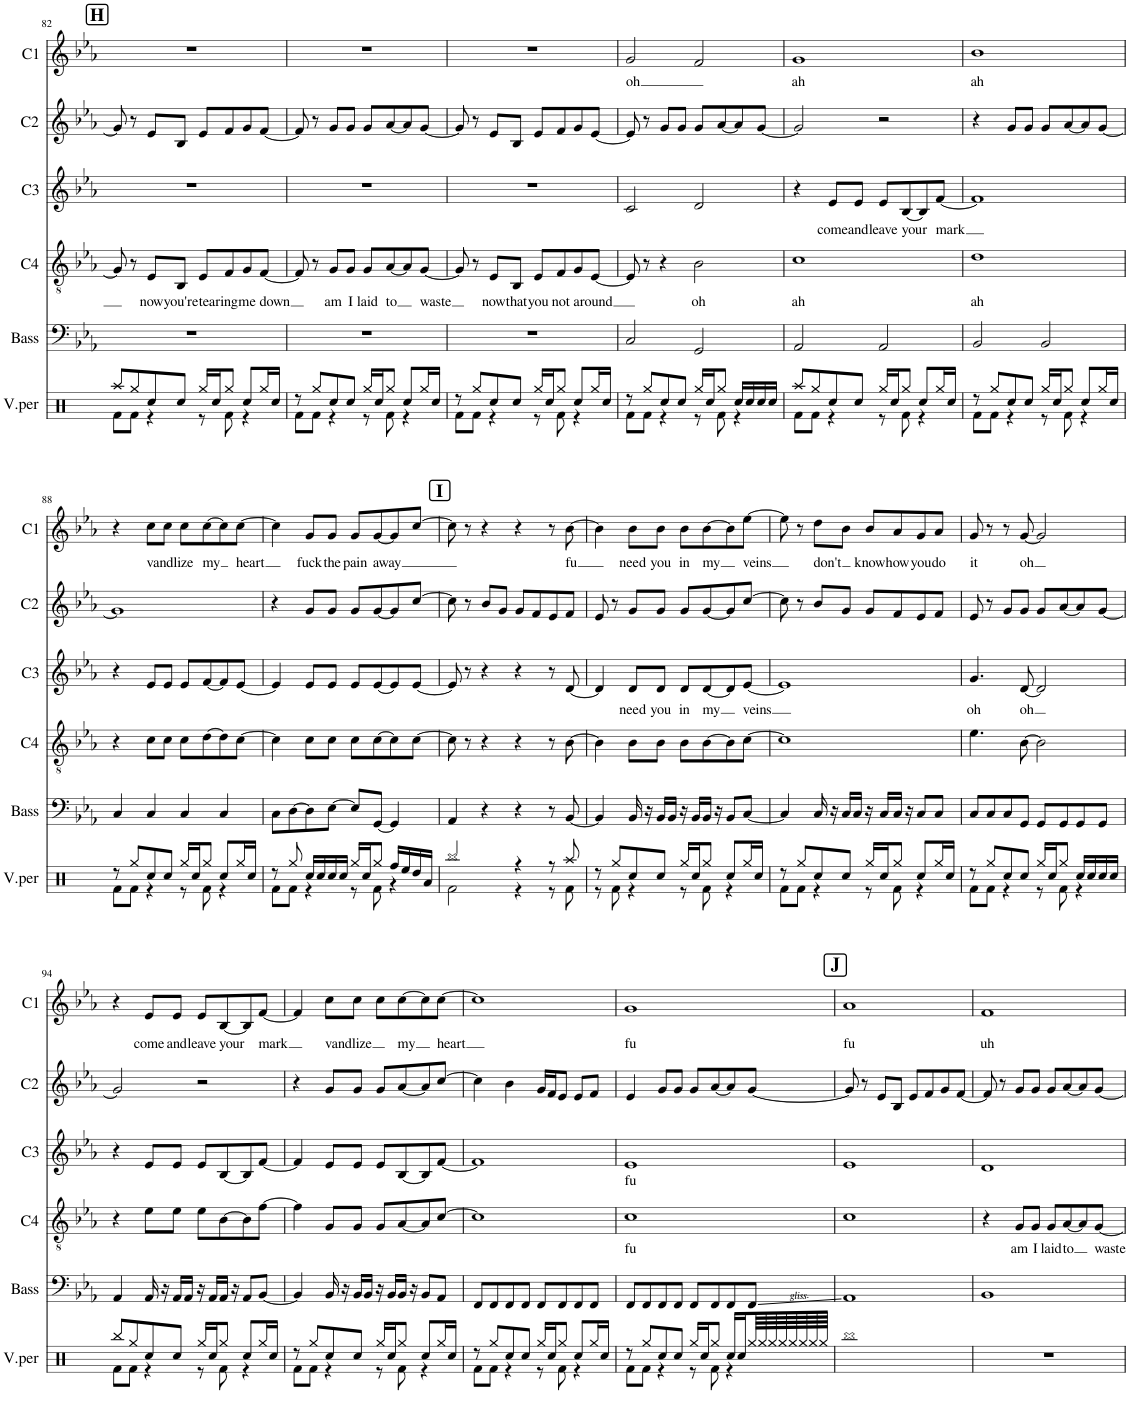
**kern	**kern	**kern	**text	**kern	**text	**kern	**kern	**text
*part6	*part5	*part4	*part4	*part3	*part3	*part2	*part1	*part1
*staff6	*staff5	*staff4	*staff4	*staff3	*staff3	*staff2	*staff1	*staff1
*I"V.per	*I"Bass	*I"Chor4	*	*I"Chor3	*	*I"Chor2	*I"Chor1	*
*I'V.per	*I'Bass	*I'C4	*	*I'C3	*	*I'C2	*I'C1	*
!!LO:PB:g=z
*clefX	*clefF4	*clefGv2	*	*clefG2	*	*clefG2	*clefG2	*
*k[]	*k[b-e-a-]	*k[b-e-a-]	*	*k[b-e-a-]	*	*k[b-e-a-]	*k[b-e-a-]	*
*M4/4	*M4/4	*M4/4	*	*M4/4	*	*M4/4	*M4/4	*
!!LO:REH:place=s1:a:B:cj:fs=14:t=H
=82	=82	=82	=82	=82	=82	=82	=82	=82
*^	*	*	*	*	*	*	*	*
8Raa/L	8Rf\L	1r	8G/]	.	1r	.	8g/]	1r	.
8Rgg/	8Rf\J	.	8r	.	.	.	8r	.	.
!	!	!	!	!LO:LY:b	!	!	!	!	!
8Rcc/	4r	.	8E-/L	now	.	.	8e-/L	.	.
!	!	!	!	!LO:LY:b	!	!	!	!	!
8Rcc/J	.	.	8BB-/J	you're	.	.	8B-/J	.	.
!	!	!	!	!LO:LY:b	!	!	!	!	!
16Rgg/LL	8r	.	8E-/L	tearing	.	.	8e-/L	.	.
16Rcc/J	.	.	.	.	.	.	.	.	.
8Rgg/J	8Rf\	.	8F/	.	.	.	8f/	.	.
!	!	!	!	!LO:LY:b	!	!	!	!	!
8Rcc/L	4r	.	8G/	me	.	.	8g/	.	.
!	!	!	!	!LO:LY:b	!	!	!	!	!
16Rgg/L	.	.	[8F/J	down	.	.	[8f/J	.	.
16Rcc/JJ	.	.	.	.	.	.	.	.	.
=83	=83	=83	=83	=83	=83	=83	=83	=83	=83
8r	8Rf\L	1r	8F/]	.	1r	.	8f/]	1r	.
8Rgg/L	8Rf\J	.	8r	.	.	.	8r	.	.
!	!	!	!	!LO:LY:b	!	!	!	!	!
8Rcc/	4r	.	8G/L	am	.	.	8g/L	.	.
!	!	!	!	!LO:LY:b	!	!	!	!	!
8Rcc/J	.	.	8G/J	I	.	.	8g/J	.	.
!	!	!	!	!LO:LY:b	!	!	!	!	!
16Rgg/LL	8r	.	8G/L	laid	.	.	8g/L	.	.
16Rcc/J	.	.	.	.	.	.	.	.	.
!	!	!	!	!LO:LY:b	!	!	!	!	!
8Rgg/J	8Rf\	.	[8A-/	to	.	.	[8a-/	.	.
8Rcc/L	4r	.	8A-/]	.	.	.	8a-/]	.	.
!	!	!	!	!LO:LY:b	!	!	!	!	!
16Rgg/L	.	.	[8G/J	waste	.	.	[8g/J	.	.
16Rcc/JJ	.	.	.	.	.	.	.	.	.
=84	=84	=84	=84	=84	=84	=84	=84	=84	=84
8r	8Rf\L	1r	8G/]	.	1r	.	8g/]	1r	.
8Rgg/L	8Rf\J	.	8r	.	.	.	8r	.	.
!	!	!	!	!LO:LY:b	!	!	!	!	!
8Rcc/	4r	.	8E-/L	now	.	.	8e-/L	.	.
!	!	!	!	!LO:LY:b	!	!	!	!	!
8Rcc/J	.	.	8BB-/J	that	.	.	8B-/J	.	.
!	!	!	!	!LO:LY:b	!	!	!	!	!
16Rgg/LL	8r	.	8E-/L	you	.	.	8e-/L	.	.
16Rcc/J	.	.	.	.	.	.	.	.	.
!	!	!	!	!LO:LY:b	!	!	!	!	!
8Rgg/J	8Rf\	.	8F/	not	.	.	8f/	.	.
!	!	!	!	!LO:LY:b	!	!	!	!	!
8Rcc/L	4r	.	8G/	around	.	.	8g/	.	.
16Rgg/L	.	.	[8E-/J	.	.	.	[8e-/J	.	.
16Rcc/JJ	.	.	.	.	.	.	.	.	.
=85	=85	=85	=85	=85	=85	=85	=85	=85	=85
!	!	!	!	!	!	!	!	!	!LO:LY:b
8r	8Rf\L	2C/	8E-/]	.	2c/	.	8e-/]	2g/	oh
8Rgg/L	8Rf\J	.	8r	.	.	.	8r	.	.
8Rcc/	4r	.	4r	.	.	.	8g/L	.	.
8Rcc/J	.	.	.	.	.	.	8g/J	.	.
!	!	!	!	!LO:LY:b	!	!	!	!	!
16Rgg/LL	8r	2GG/	2B-\	oh	2d/	.	8g/L	2f/	.
16Rcc/J	.	.	.	.	.	.	.	.	.
8Rgg/J	8Rf\	.	.	.	.	.	[8a-/	.	.
16Rcc/LL	4r	.	.	.	.	.	8a-/]	.	.
16Rcc/	.	.	.	.	.	.	.	.	.
16Rcc/	.	.	.	.	.	.	[8g/J	.	.
16Rcc/JJ	.	.	.	.	.	.	.	.	.
=86	=86	=86	=86	=86	=86	=86	=86	=86	=86
!	!	!	!	!LO:LY:b	!	!	!	!	!LO:LY:b
8Raa/L	8Rf\L	2AA-/	1c	ah	4r	.	2g/]	1g	ah
8Rgg/	8Rf\J	.	.	.	.	.	.	.	.
!	!	!	!	!	!	!LO:LY:b	!	!	!
8Rcc/	4r	.	.	.	8e-/L	come	.	.	.
!	!	!	!	!	!	!LO:LY:b	!	!	!
8Rcc/J	.	.	.	.	8e-/J	and	.	.	.
!	!	!	!	!	!	!LO:LY:b	!	!	!
16Rgg/LL	8r	2AA-/	.	.	8e-/L	leave	2r	.	.
16Rcc/J	.	.	.	.	.	.	.	.	.
!	!	!	!	!	!	!LO:LY:b	!	!	!
8Rgg/J	8Rf\	.	.	.	[8B-/	your	.	.	.
8Rcc/L	4r	.	.	.	8B-/]	.	.	.	.
!	!	!	!	!	!	!LO:LY:b	!	!	!
16Rgg/L	.	.	.	.	[8f/J	mark	.	.	.
16Rcc/JJ	.	.	.	.	.	.	.	.	.
=87	=87	=87	=87	=87	=87	=87	=87	=87	=87
!	!	!	!	!LO:LY:b	!	!	!	!	!LO:LY:b
8r	8Rf\L	2BB-/	1d	ah	1f]	.	4r	1b-	ah
8Rgg/L	8Rf\J	.	.	.	.	.	.	.	.
8Rcc/	4r	.	.	.	.	.	8g/L	.	.
8Rcc/J	.	.	.	.	.	.	8g/J	.	.
16Rgg/LL	8r	2BB-/	.	.	.	.	8g/L	.	.
16Rcc/J	.	.	.	.	.	.	.	.	.
8Rgg/J	8Rf\	.	.	.	.	.	[8a-/	.	.
8Rcc/L	4r	.	.	.	.	.	8a-/]	.	.
16Rgg/L	.	.	.	.	.	.	[8g/J	.	.
16Rcc/JJ	.	.	.	.	.	.	.	.	.
!!LO:LB:g=z
=88	=88	=88	=88	=88	=88	=88	=88	=88	=88
8r	8Rf\L	4C/	4r	.	4r	.	1g]	4r	.
8Rgg/L	8Rf\J	.	.	.	.	.	.	.	.
!	!	!	!	!	!	!	!	!	!LO:LY:b
8Rcc/	4r	4C/	8c\L	.	8e-/L	.	.	8cc\L	vandlize
8Rcc/J	.	.	8c\J	.	8e-/J	.	.	8cc\J	.
16Rgg/LL	8r	4C/	8c\L	.	8e-/L	.	.	8cc\L	.
16Rcc/J	.	.	.	.	.	.	.	.	.
!	!	!	!	!	!	!	!	!	!LO:LY:b
8Rgg/J	8Rf\	.	[8d\	.	[8f/	.	.	[8cc\	my
8Rcc/L	4r	4C/	8d\]	.	8f/]	.	.	8cc\]	.
!	!	!	!	!	!	!	!	!	!LO:LY:b
16Rgg/L	.	.	[8c\J	.	[8e-/J	.	.	[8cc\J	heart
16Rcc/JJ	.	.	.	.	.	.	.	.	.
=89	=89	=89	=89	=89	=89	=89	=89	=89	=89
8r	8Rf\L	8C\L	4c\]	.	4e-/]	.	4r	4cc\]	.
8Rgg/	8Rf\J	[8D\	.	.	.	.	.	.	.
!	!	!	!	!	!	!	!	!	!LO:LY:b
16Rcc/LL	4r	8D\]	8c\L	.	8e-/L	.	8g/L	8g/L	fuck
16Rcc/	.	.	.	.	.	.	.	.	.
!	!	!	!	!	!	!	!	!	!LO:LY:b
16Rcc/	.	[8E-\J	8c\J	.	8e-/J	.	8g/J	8g/J	the
16Rcc/JJ	.	.	.	.	.	.	.	.	.
!	!	!	!	!	!	!	!	!	!LO:LY:b
16Rgg/LL	8r	8E-/L]	8c\L	.	8e-/L	.	8g/L	8g/L	pain
16Rcc/J	.	.	.	.	.	.	.	.	.
!	!	!	!	!	!	!	!	!	!LO:LY:b
8Rgg/J	8Rf\	[8GG/J	[8c\	.	[8e-/	.	[8g/	[8g/	away
16Rff/LL	4r	4GG/]	8c\]	.	8e-/]	.	8g/]	8g/]	.
16Ree/	.	.	.	.	.	.	.	.	.
16Rdd/	.	.	[8c\J	.	[8e-/J	.	[8cc/J	[8cc/J	.
16Ra/JJ	.	.	.	.	.	.	.	.	.
!!LO:REH:place=s1:a:B:cj:fs=14:t=I
=90	=90	=90	=90	=90	=90	=90	=90	=90	=90
2Rbb/	2Rf\	4AA-/	8c\]	.	8e-/]	.	8cc\]	8cc\]	.
.	.	.	8r	.	8r	.	8r	8r	.
.	.	4r	4r	.	4r	.	8b-/L	4r	.
.	.	.	.	.	.	.	8g/J	.	.
4r	4r	4r	4r	.	4r	.	8g/L	4r	.
.	.	.	.	.	.	.	8f/	.	.
8r	8r	8r	8r	.	8r	.	8e-/	8r	.
!	!	!	!	!	!	!	!	!	!LO:LY:b
8Raa/	8Rf\	[8BB-/	[8B-\	.	[8d/	.	8f/J	[8b-\	fu
=91	=91	=91	=91	=91	=91	=91	=91	=91	=91
8r	8r	4BB-/]	4B-\]	.	4d/]	.	8e-/	4b-\]	.
8Rgg/L	8Rf\	.	.	.	.	.	8r	.	.
!	!	!	!	!	!	!LO:LY:b	!	!	!LO:LY:b
8Rcc/	4r	16BB-/	8B-\L	.	8d/L	need	8g/L	8b-\L	need
.	.	16r	.	.	.	.	.	.	.
!	!	!	!	!	!	!LO:LY:b	!	!	!LO:LY:b
8Rcc/J	.	16BB-/LL	8B-\J	.	8d/J	you	8g/J	8b-\J	you
.	.	16BB-/JJ	.	.	.	.	.	.	.
!	!	!	!	!	!	!LO:LY:b	!	!	!LO:LY:b
16Rgg/LL	8r	16r	8B-\L	.	8d/L	in	8g/L	8b-\L	in
16Rcc/J	.	16BB-/LL	.	.	.	.	.	.	.
!	!	!	!	!	!	!LO:LY:b	!	!	!LO:LY:b
8Rgg/J	8Rf\	16BB-/JJ	[8B-\	.	[8d/	my	[8g/	[8b-\	my
.	.	16r	.	.	.	.	.	.	.
8Rcc/L	4r	8BB-/L	8B-\]	.	8d/]	.	8g/]	8b-\]	.
!	!	!	!	!	!	!LO:LY:b	!	!	!LO:LY:b
16Rgg/L	.	[8C/J	[8c\J	.	[8e-/J	veins	[8cc/J	[8ee-\J	veins
16Rcc/JJ	.	.	.	.	.	.	.	.	.
=92	=92	=92	=92	=92	=92	=92	=92	=92	=92
8r	8Rf\L	4C/]	1c]	.	1e-]	.	8cc\]	8ee-\]	.
8Rgg/L	8Rf\J	.	.	.	.	.	8r	8r	.
!	!	!	!	!	!	!	!	!	!LO:LY:b
8Rcc/	4r	16C/	.	.	.	.	8b-/L	8dd\L	don't
.	.	16r	.	.	.	.	.	.	.
8Rcc/J	.	16C/LL	.	.	.	.	8g/J	8b-\J	.
.	.	16C/JJ	.	.	.	.	.	.	.
!	!	!	!	!	!	!	!	!	!LO:LY:b
16Rgg/LL	8r	16r	.	.	.	.	8g/L	8b-/L	know
16Rcc/J	.	16C/LL	.	.	.	.	.	.	.
!	!	!	!	!	!	!	!	!	!LO:LY:b
8Rgg/J	8Rf\	16C/JJ	.	.	.	.	8f/	8a-/	how
.	.	16r	.	.	.	.	.	.	.
!	!	!	!	!	!	!	!	!	!LO:LY:b
8Rcc/L	4r	8C/L	.	.	.	.	8e-/	8g/	you
!	!	!	!	!	!	!	!	!	!LO:LY:b
16Rgg/L	.	8C/J	.	.	.	.	8f/J	8a-/J	do
16Rcc/JJ	.	.	.	.	.	.	.	.	.
=93	=93	=93	=93	=93	=93	=93	=93	=93	=93
!	!	!	!	!	!	!LO:LY:b	!	!	!LO:LY:b
8r	8Rf\L	8C/L	4.e-\	.	4.g/	oh	8e-/	8g/	it
8Rgg/L	8Rf\J	8C/	.	.	.	.	8r	8r	.
8Rcc/	4r	8C/	.	.	.	.	8g/L	8r	.
!	!	!	!	!	!	!LO:LY:b	!	!	!LO:LY:b
8Rcc/J	.	8GG/J	[8B-\	.	[8d/	oh	8g/J	[8g/	oh
16Rgg/LL	8r	8GG/L	2B-\]	.	2d/]	.	8g/L	2g/]	.
16Rcc/J	.	.	.	.	.	.	.	.	.
8Rgg/J	8Rf\	8GG/	.	.	.	.	[8a-/	.	.
16Rcc/LL	4r	8GG/	.	.	.	.	8a-/]	.	.
16Rcc/	.	.	.	.	.	.	.	.	.
16Rcc/	.	8GG/J	.	.	.	.	[8g/J	.	.
16Rcc/JJ	.	.	.	.	.	.	.	.	.
!!LO:LB:g=z
=94	=94	=94	=94	=94	=94	=94	=94	=94	=94
8Rbb/L	8Rf\L	4AA-/	4r	.	4r	.	2g/]	4r	.
8Rgg/	8Rf\J	.	.	.	.	.	.	.	.
!	!	!	!	!	!	!	!	!	!LO:LY:b
8Rcc/	4r	16AA-/	8e-\L	.	8e-/L	.	.	8e-/L	come
.	.	16r	.	.	.	.	.	.	.
!	!	!	!	!	!	!	!	!	!LO:LY:b
8Rcc/J	.	16AA-/LL	8e-\J	.	8e-/J	.	.	8e-/J	and
.	.	16AA-/JJ	.	.	.	.	.	.	.
!	!	!	!	!	!	!	!	!	!LO:LY:b
16Rgg/LL	8r	16r	8e-\L	.	8e-/L	.	2r	8e-/L	leave
16Rcc/J	.	16AA-/LL	.	.	.	.	.	.	.
!	!	!	!	!	!	!	!	!	!LO:LY:b
8Rgg/J	8Rf\	16AA-/JJ	[8B-\	.	[8B-/	.	.	[8B-/	your
.	.	16r	.	.	.	.	.	.	.
8Rcc/L	4r	8AA-/L	8B-\]	.	8B-/]	.	.	8B-/]	.
!	!	!	!	!	!	!	!	!	!LO:LY:b
16Rgg/L	.	[8BB-/J	[8f\J	.	[8f/J	.	.	[8f/J	mark
16Rcc/JJ	.	.	.	.	.	.	.	.	.
=95	=95	=95	=95	=95	=95	=95	=95	=95	=95
8r	8Rf\L	4BB-/]	4f\]	.	4f/]	.	4r	4f/]	.
8Rgg/L	8Rf\J	.	.	.	.	.	.	.	.
!	!	!	!	!	!	!	!	!	!LO:LY:b
8Rcc/	4r	16BB-/	8G/L	.	8e-/L	.	8g/L	8cc\L	vandlize
.	.	16r	.	.	.	.	.	.	.
8Rcc/J	.	16BB-/LL	8G/J	.	8e-/J	.	8g/J	8cc\J	.
.	.	16BB-/JJ	.	.	.	.	.	.	.
16Rgg/LL	8r	16r	8G/L	.	8e-/L	.	8g/L	8cc\L	.
16Rcc/J	.	16BB-/LL	.	.	.	.	.	.	.
!	!	!	!	!	!	!	!	!	!LO:LY:b
8Rgg/J	8Rf\	16BB-/JJ	[8A-/	.	[8B-/	.	[8a-/	[8cc\	my
.	.	16r	.	.	.	.	.	.	.
8Rcc/L	4r	8BB-/L	8A-/]	.	8B-/]	.	8a-/]	8cc\]	.
!	!	!	!	!	!	!	!	!	!LO:LY:b
16Rgg/L	.	8AA-/J	[8c/J	.	[8f/J	.	[8cc/J	[8cc\J	heart
16Rcc/JJ	.	.	.	.	.	.	.	.	.
=96	=96	=96	=96	=96	=96	=96	=96	=96	=96
8r	8Rf\L	8FF/L	1c]	.	1f]	.	4cc\]	1cc]	.
8Rgg/L	8Rf\J	8FF/	.	.	.	.	.	.	.
8Rcc/	4r	8FF/	.	.	.	.	4b-\	.	.
8Rcc/J	.	8FF/J	.	.	.	.	.	.	.
16Rgg/LL	8r	8FF/L	.	.	.	.	16g/LL	.	.
16Rcc/J	.	.	.	.	.	.	16f/J	.	.
8Rgg/J	8Rf\	8FF/	.	.	.	.	8e-/J	.	.
8Rcc/L	4r	8FF/	.	.	.	.	8e-/L	.	.
16Rgg/L	.	8FF/J	.	.	.	.	8f/J	.	.
16Rcc/JJ	.	.	.	.	.	.	.	.	.
=97	=97	=97	=97	=97	=97	=97	=97	=97	=97
!	!	!	!	!LO:LY:b	!	!LO:LY:b	!	!	!LO:LY:b
8r	8Rf\L	8FF/L	1c	fu	1e-	fu	4e-/	1g	fu
8Rgg/L	8Rf\J	8FF/	.	.	.	.	.	.	.
8Rcc/	4r	8FF/	.	.	.	.	8g/L	.	.
8Rcc/J	.	8FF/J	.	.	.	.	8g/J	.	.
16Rgg/LL	8r	8FF/L	.	.	.	.	8g/L	.	.
16Rcc/J	.	.	.	.	.	.	.	.	.
8Rgg/J	8Rf\	8FF/	.	.	.	.	[8a-/	.	.
16Rcc/LL	4r	8FF/	.	.	.	.	8a-/]	.	.
16Rcc/	.	.	.	.	.	.	.	.	.
64Rgg/LL	.	8FF/J	.	.	.	.	[8g/J	.	.
64Rgg/	.	.	.	.	.	.	.	.	.
64Rgg/	.	.	.	.	.	.	.	.	.
64Rgg/	.	.	.	.	.	.	.	.	.
64Rgg/	.	.	.	.	.	.	.	.	.
64Rgg/	.	.	.	.	.	.	.	.	.
64Rgg/	.	.	.	.	.	.	.	.	.
64Rgg/JJJJ	.	.	.	.	.	.	.	.	.
*v	*v	*	*	*	*	*	*	*	*
!!LO:REH:place=s1:a:B:cj:fs=14:t=J
=98	=98	=98	=98	=98	=98	=98	=98	=98
!	!	!	!	!	!	!	!	!LO:LY:b
1Rbb	1AA-	1c	.	1e-	.	8g/]	1a-	fu
.	.	.	.	.	.	8r	.	.
.	.	.	.	.	.	8e-/L	.	.
.	.	.	.	.	.	8B-/J	.	.
.	.	.	.	.	.	8e-/L	.	.
.	.	.	.	.	.	8f/	.	.
.	.	.	.	.	.	8g/	.	.
.	.	.	.	.	.	[8f/J	.	.
=99	=99	=99	=99	=99	=99	=99	=99	=99
!	!	!	!	!	!	!	!	!LO:LY:b
1r	1BB-	4r	.	1d	.	8f/]	1f	uh
.	.	.	.	.	.	8r	.	.
!	!	!	!LO:LY:b	!	!	!	!	!
.	.	8G/L	am	.	.	8g/L	.	.
!	!	!	!LO:LY:b	!	!	!	!	!
.	.	8G/J	I	.	.	8g/J	.	.
!	!	!	!LO:LY:b	!	!	!	!	!
.	.	8G/L	laid	.	.	8g/L	.	.
!	!	!	!LO:LY:b	!	!	!	!	!
.	.	[8A-/	to	.	.	[8a-/	.	.
.	.	8A-/]	.	.	.	8a-/]	.	.
!	!	!	!LO:LY:b	!	!	!	!	!
.	.	[8G/J	waste	.	.	[8g/J	.	.
=	=	=	=	=	=	=	=	=
*-	*-	*-	*-	*-	*-	*-	*-	*-
